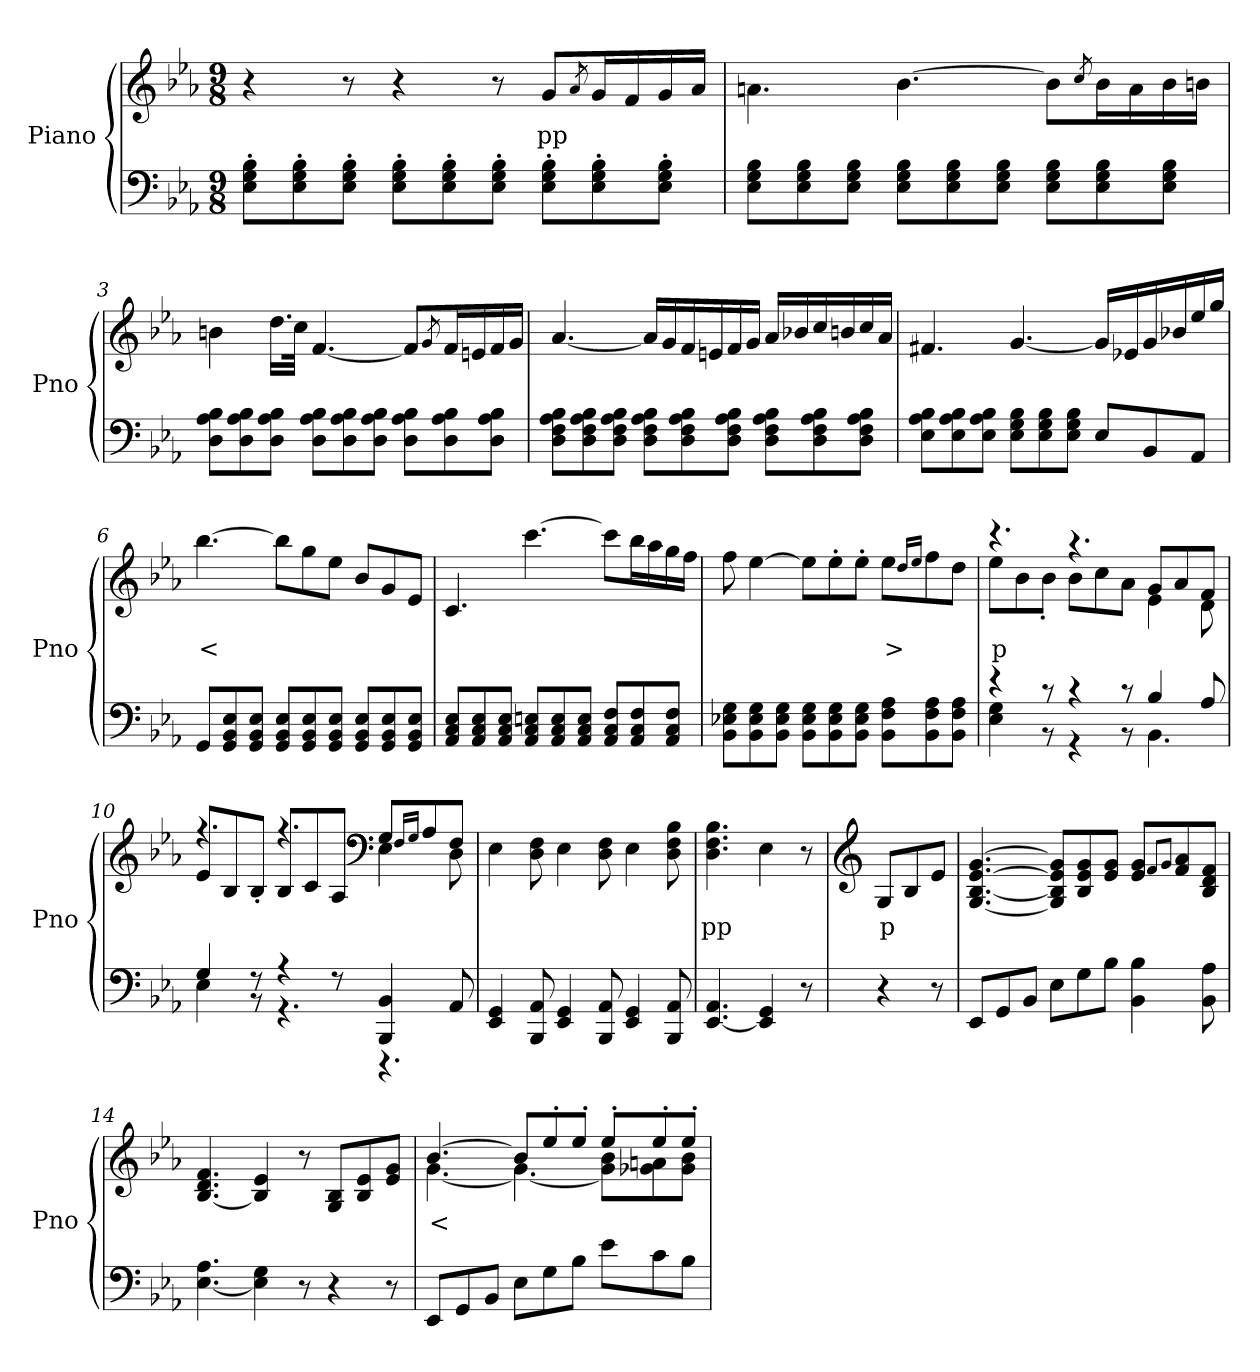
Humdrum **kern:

**kern	**kern	**text
*part2	*part1	*part1
*staff2	*staff1	*staff1
*I"Piano	*I"Piano	*
*I'Pno	*I'Pno	*
*clefF4	*clefG2	*
*k[b-e-a-]	*k[b-e-a-]	*
*E-:	*E-:	*
*M9/8	*M9/8	*
=1	=1	=1
8E-\' 8G\' 8B-\'L	4r	.
8E-\' 8G\' 8B-\'	.	.
8E-\' 8G\' 8B-\'J	8r	.
8E-\' 8G\' 8B-\'L	4r	.
8E-\' 8G\' 8B-\'	.	.
8E-\' 8G\' 8B-\'J	8r	.
8E-\' 8G\' 8B-\'L	8g/L	pp
.	8qa-/	.
8E-\' 8G\' 8B-\'	16g/L	.
.	16f/	.
8E-\' 8G\' 8B-\'J	16g/	.
.	16a-/JJ	.
=2	=2	=2
8E-\ 8G\ 8B-\L	4.an\	.
8E-\ 8G\ 8B-\	.	.
8E-\ 8G\ 8B-\J	.	.
8E-\ 8G\ 8B-\L	[4.b-\	.
8E-\ 8G\ 8B-\	.	.
8E-\ 8G\ 8B-\J	.	.
8E-\ 8G\ 8B-\L	8b-\L]	.
.	8qcc/	.
8E-\ 8G\ 8B-\	16b-\L	.
.	16a\	.
8E-\ 8G\ 8B-\J	16b-\	.
.	16bn\JJ	.
=3	=3	=3
8D\ 8A-\ 8B-\L	4bn\	.
8D\ 8A-\ 8B-\	.	.
8D\ 8A-\ 8B-\J	16.dd\LL	.
.	32cc\JJk	.
8D\ 8A-\ 8B-\L	[4.f/	.
8D\ 8A-\ 8B-\	.	.
8D\ 8A-\ 8B-\J	.	.
8D\ 8A-\ 8B-\L	8f/L]	.
.	8qg/	.
8D\ 8A-\ 8B-\	16f/L	.
.	16en/	.
8D\ 8A-\ 8B-\J	16f/	.
.	16g/JJ	.
!!LO:LB:g=z
=4	=4	=4
8D\ 8F\ 8A-\ 8B-\L	[4.a-/	.
8D\ 8F\ 8A-\ 8B-\	.	.
8D\ 8F\ 8A-\ 8B-\J	.	.
8D\ 8F\ 8A-\ 8B-\L	16a-/LL]	.
.	16g/	.
8D\ 8F\ 8A-\ 8B-\	16f/	.
.	16en/	.
8D\ 8F\ 8A-\ 8B-\J	16f/	.
.	16g/JJ	.
8D\ 8F\ 8A-\ 8B-\L	16a-/LL	.
.	16b-X/	.
8D\ 8F\ 8A-\ 8B-\	16cc/	.
.	16bn/	.
8D\ 8F\ 8A-\ 8B-\J	16cc/	.
.	16a-/JJ	.
=5	=5	=5
8E-\ 8A-\ 8B-\L	4.f#X/	.
8E-\ 8A-\ 8B-\	.	.
8E-\ 8A-\ 8B-\J	.	.
8E-\ 8G\ 8B-\L	[4.g/	.
8E-\ 8G\ 8B-\	.	.
8E-\ 8G\ 8B-\J	.	.
8E-/L	16g/LL]	.
.	16e-X/	.
8BB-/	16g/	.
.	16b-X/	.
8AA-/J	16ee-/	.
.	16gg/JJ	.
=6	=6	=6
8GG/L	[4.bb-\	<
8GG/ 8BB-/ 8E-/	.	.
8GG/ 8BB-/ 8E-/J	.	.
8GG/ 8BB-/ 8E-/L	8bb-\L]	.
8GG/ 8BB-/ 8E-/	8gg\	.
8GG/ 8BB-/ 8E-/J	8ee-\J	.
8GG/ 8BB-/ 8E-/L	8b-/L	.
8GG/ 8BB-/ 8E-/	8g/	.
8GG/ 8BB-/ 8E-/J	8e-/J	.
!!LO:LB:g=z
=7	=7	=7
8AA-/ 8C/ 8E-/L	4.c/	.
8AA-/ 8C/ 8E-/	.	.
8AA-/ 8C/ 8E-/J	.	.
8AA-/ 8C/ 8En/L	[4.ccc\	.
8AA-/ 8C/ 8E/	.	.
8AA-/ 8C/ 8E/J	.	.
8AA-/ 8C/ 8F/L	8ccc\L]	.
8AA-/ 8C/ 8F/	16bb-\L	.
.	16aa-\	.
8AA-/ 8C/ 8F/J	16gg\	.
.	16ff\JJ	.
=8	=8	=8
8BB-\ 8E-X\ 8G\L	8ff\	.
8BB-\ 8E-\ 8G\	[4ee-\	.
8BB-\ 8E-\ 8G\J	.	.
8BB-\ 8E-\ 8G\L	8ee-\L]	.
8BB-\ 8E-\ 8G\	8ee-'\	.
8BB-\ 8E-\ 8G\J	8ee-'\J	.
8BB-\ 8F\ 8A-\L	8ee-\L	>
.	16qdd/LL	.
.	16qee-/JJ	.
8BB-\ 8F\ 8A-\	8ff\	.
8BB-\ 8F\ 8A-\J	8dd\J	.
=9	=9	=9
*^	*^	*
4r	4E-\ 4G\	4.r	8ee-\L	p
.	.	.	8b-\	.
8r	8r	.	8b-'\J	.
4r	4r	4.r	8b-\L	.
.	.	.	8cc\	.
8r	8r	.	8a-\J	.
4B-/	4.BB-\	8g/L	4e-\	.
.	.	8a-/	.	.
8A-/	.	8f/J	8d\	.
!!LO:LB:g=z	!!
=10	=10	=10	=10	=10
4G/	4E-\	4.r	8e-/L	.
.	.	.	8B-/	.
8r	8r	.	8B-'/J	.
4r	4.r	4.r	8B-/L	.
.	.	.	8c/	.
8r	.	.	8A-/J	.
*	*	*clefF4	*	*
4BBB-/ 4BB-/	4.r	8G/L	4E-\	.
.	.	16qF/LL	.	.
.	.	16qG/JJ	.	.
.	.	8A-/	.	.
8AA-/	.	8F/J	8D\	.
*v	*v	*	*	*
*	*v	*v	*
=11	=11	=11
4EE-/ 4GG/	4E-\	.
8BBB-/ 8AA-/	8D\ 8F\	.
4EE-/ 4GG/	4E-\	.
8BBB-/ 8AA-/	8D\ 8F\	.
4EE-/ 4GG/	4E-\	.
8BBB-/ 8AA-/	8D\ 8F\ 8B-\	.
=12	=12	=12
[4.EE-/ 4.AA-/	4.D\ 4.F\ 4.B-\	pp
4EE-/] 4GG/	4E-\	.
8r	8r	.
=12X1	=12X1	=12X1
*	*clefG2	*
4r	8G/L	p
.	8B-/	.
8r	8e-/J	.
=13	=13	=13
8EE-/L	[4.G/ [4.B-/ [4.e-/ [4.g/	.
8GG/	.	.
8BB-/J	.	.
8E-\L	8G/] 8B-/] 8e-/] 8g/]L	.
8G\	8B-/ 8e-/ 8g/	.
8B-\J	8e-/ 8g/J	.
4BB-\ 4B-\	8e-/ 8g/L	.
.	8qf/L	.
.	8qg/J	.
.	8f/ 8a-/	.
8BB-\ 8A-\	8B-/ 8d/ 8f/J	.
!!LO:LB:g=z
=14	=14	=14
[4.E-\ 4.A-\	[4.B-/ 4.d/ 4.f/	.
4E-\] 4G\	4B-/] 4e-/	.
8r	8r	.
4r	8G/ 8B-/L	.
.	8B-/ 8e-/	.
8r	8e-/ 8g/J	.
=15	=15	=15
*	*^	*
8EE-/L	[4.b-/	[4.g\	<
8GG/	.	.	.
8BB-/J	.	.	.
8E-\L	8b-/L]	4.g\_	.
8G\	8ee-'/	.	.
8B-\J	8ee-'/J	.	.
8e-\L	8ee-'/L	8g\] 8b-\L	.
8c\	8ee-'/	8g-X\ 8an\	.
8B-\J	8ee-'/J	8g-\ 8b-\J	.
*	*v	*v	*
=	=	=
*-	*-	*-
